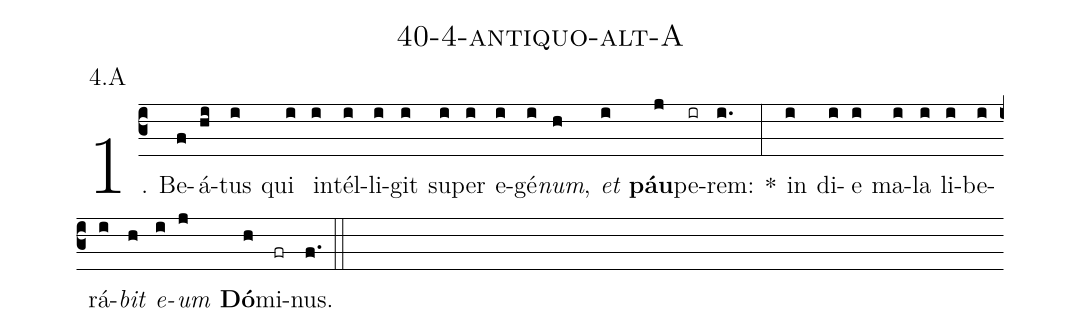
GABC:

name: 40-4-antiquo-alt-A;
annotation: 4.A;
%%
(c3)1. Be(f)á(hi)tus(i) qui(i) in(i)tél(i)li(i)git(i) su(i)per(i) e(i)gé(i)<i>num</i>,(h) <i>et</i>(i) <b>páu</b>(j)pe(ir)rem:(i.) *(:) in(i) di(i)e(i) ma(i)la(i) li(i)be(i)rá(i)<i>bit</i>(h) <i>e</i>(i)<i>um</i>(j) <b>Dó</b>(h)mi(fr)nus.(f.) (::)
